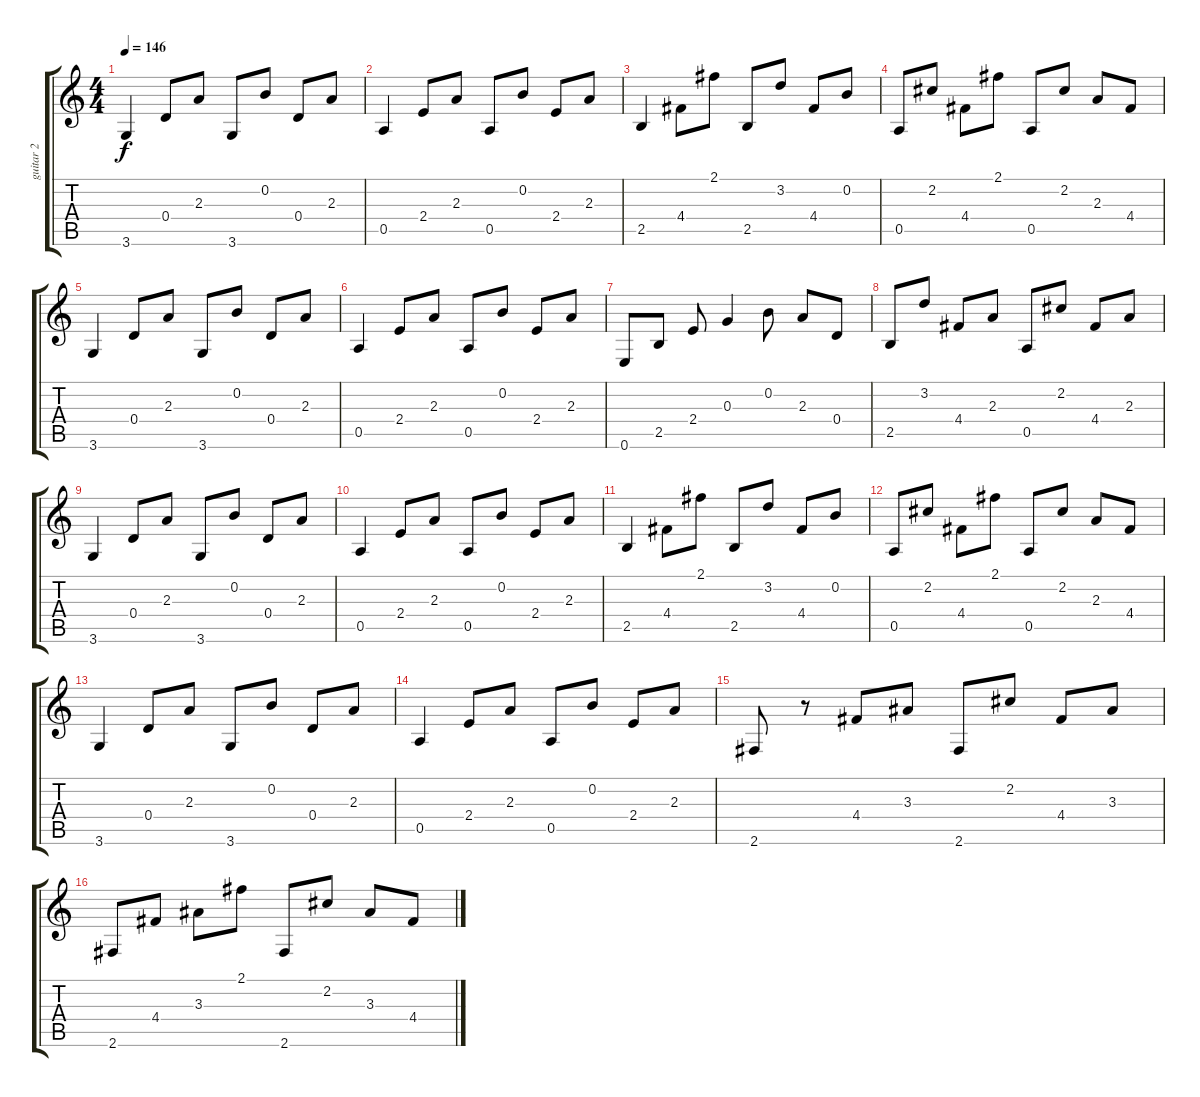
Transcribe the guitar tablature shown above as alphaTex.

\track ("guitar 2" "guitar 2") {instrument acousticguitarnylon}
\staff {score tabs}
\tuning (E4 B3 G3 D3 A2 E2) {hide}
\ts (4 4)
\tempo 146
\clef g2
\ks c
3.6.4{dy f} 0.4.8 2.3.8 3.6.8 0.2.8 0.4.8 2.3.8 |
0.5.4 2.4.8 2.3.8 0.5.8 0.2.8 2.4.8 2.3.8 |
2.5.4 4.4.8 2.1.8 2.5.8 3.2.8 4.4.8 0.2.8 |
0.5.8 2.2.8 4.4.8 2.1.8 0.5.8 2.2.8 2.3.8 4.4.8 |
3.6.4 0.4.8 2.3.8 3.6.8 0.2.8 0.4.8 2.3.8 |
0.5.4 2.4.8 2.3.8 0.5.8 0.2.8 2.4.8 2.3.8 |
0.6.8 2.5.8 2.4.8 0.3.4 0.2.8 2.3.8 0.4.8 |
2.5.8 3.2.8 4.4.8 2.3.8 0.5.8 2.2.8 4.4.8 2.3.8 |
3.6.4 0.4.8 2.3.8 3.6.8 0.2.8 0.4.8 2.3.8 |
0.5.4 2.4.8 2.3.8 0.5.8 0.2.8 2.4.8 2.3.8 |
2.5.4 4.4.8 2.1.8 2.5.8 3.2.8 4.4.8 0.2.8 |
0.5.8 2.2.8 4.4.8 2.1.8 0.5.8 2.2.8 2.3.8 4.4.8 |
3.6.4 0.4.8 2.3.8 3.6.8 0.2.8 0.4.8 2.3.8 |
0.5.4 2.4.8 2.3.8 0.5.8 0.2.8 2.4.8 2.3.8 |
2.6.8 r.8 4.4.8 3.3.8 2.6.8 2.2.8 4.4.8 3.3.8 |
2.6.8 4.4.8 3.3.8 2.1.8 2.6.8 2.2.8 3.3.8 4.4.8
